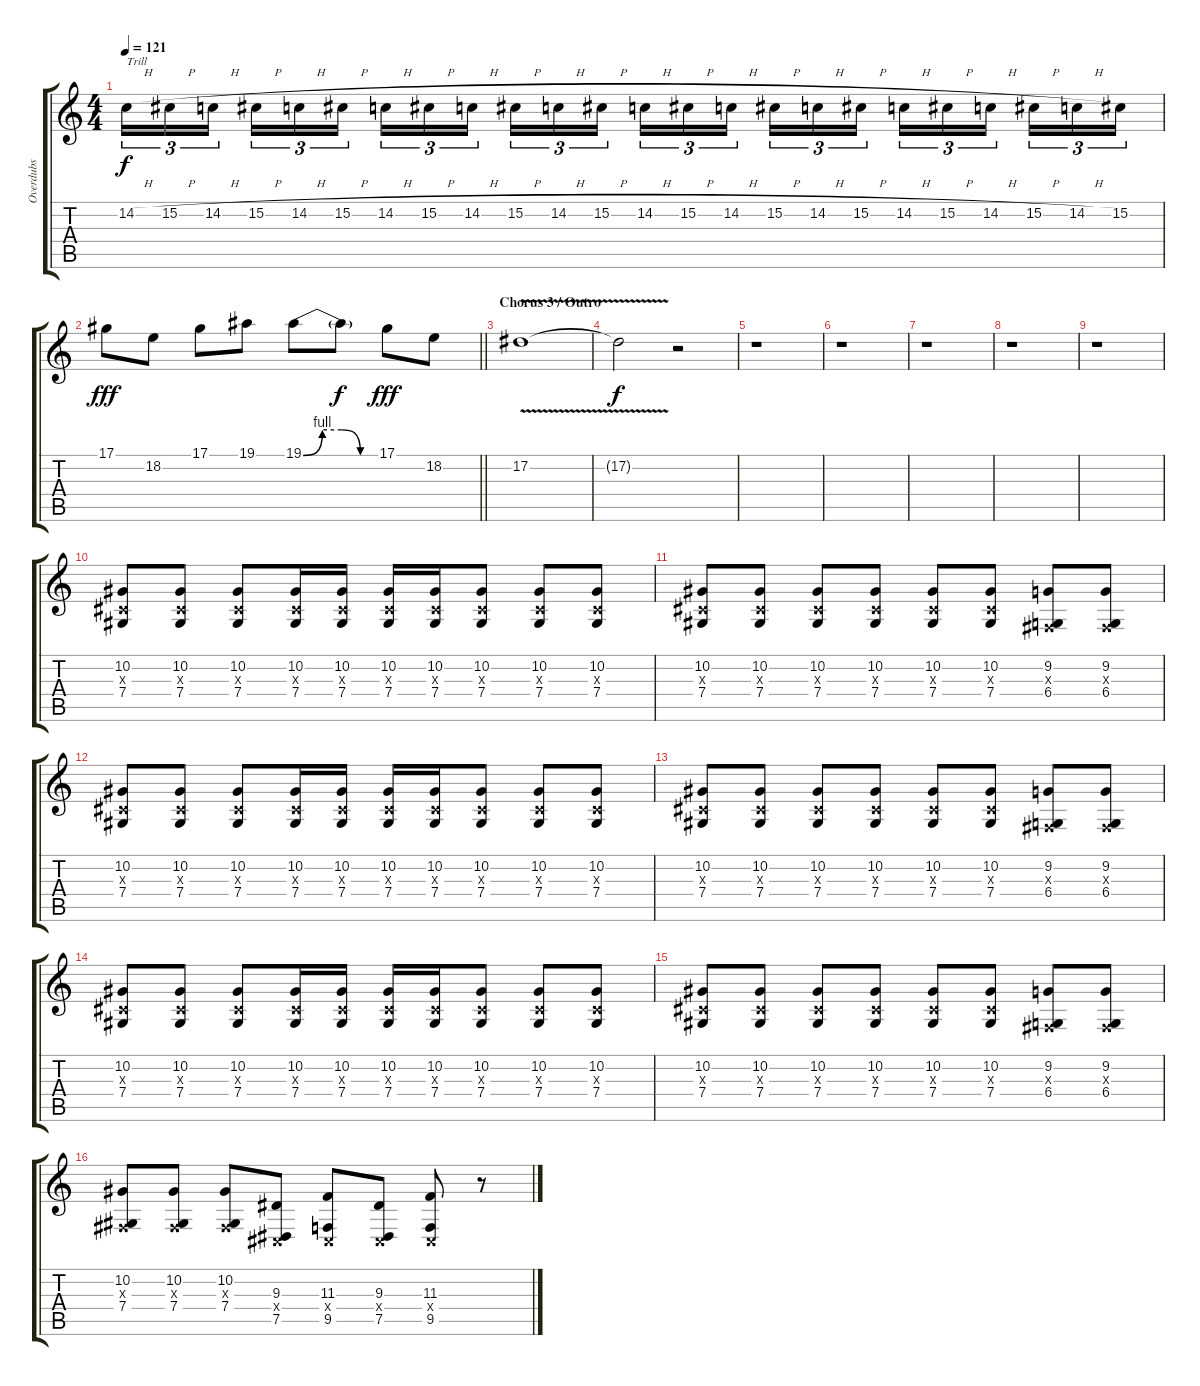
\track ("Overdubs" "Overdubs") {instrument synthbrass1}
\staff {score tabs}
\tuning (Eb4 Bb3 Gb3 Db3 Ab2 Eb2) {hide}
\ts (4 4)
\tempo 121
\clef g2
\ks c
14.2{h}.16{tu (3 2) txt "Trill" dy f} 15.2{h}.16{tu (3 2)} 14.2{h}.16{tu (3 2)} 15.2{h}.16{tu (3 2)} 14.2{h}.16{tu (3 2)} 15.2{h}.16{tu (3 2)} 14.2{h}.16{tu (3 2)} 15.2{h}.16{tu (3 2)} 14.2{h}.16{tu (3 2)} 15.2{h}.16{tu (3 2)} 14.2{h}.16{tu (3 2)} 15.2{h}.16{tu (3 2)} 14.2{h}.16{tu (3 2)} 15.2{h}.16{tu (3 2)} 14.2{h}.16{tu (3 2)} 15.2{h}.16{tu (3 2)} 14.2{h}.16{tu (3 2)} 15.2{h}.16{tu (3 2)} 14.2{h}.16{tu (3 2)} 15.2{h}.16{tu (3 2)} 14.2{h}.16{tu (3 2)} 15.2{h}.16{tu (3 2)} 14.2{h}.16{tu (3 2)} 15.2.16{tu (3 2)} |
\barLineRight lightlight
17.1.8{dy fff} 18.2.8 17.1.8 19.1.8 19.1{be (custom 0 0 15 4 30 4 45 0 60 0)}.8 19.1{t}.8{dy f} 17.1.8{dy fff} 18.2.8 |
\section ("" "Chorus 3 / Outro")
17.2{v}.1{volume 10} |
17.2{t}.2{dy f} r.2 |
r.1 |
r.1 |
r.1 |
r.1 |
r.1 |
(10.2 7.3{x} 7.4).8{volume 16} (10.2 7.3{x} 7.4).8 (10.2 7.3{x} 7.4).8 (10.2 7.3{x} 7.4).16 (10.2 7.3{x} 7.4).16 (10.2 7.3{x} 7.4).16 (10.2 7.3{x} 7.4).16 (10.2 7.3{x} 7.4).8 (10.2 7.3{x} 7.4).8 (10.2 7.3{x} 7.4).8 |
(10.2 7.3{x} 7.4).8 (10.2 7.3{x} 7.4).8 (10.2 7.3{x} 7.4).8 (10.2 7.3{x} 7.4).8 (10.2 7.3{x} 7.4).8 (10.2 7.3{x} 7.4).8 (9.2 0.3{x} 6.4).8 (9.2 0.3{x} 6.4).8 |
(10.2 7.3{x} 7.4).8 (10.2 7.3{x} 7.4).8 (10.2 7.3{x} 7.4).8 (10.2 7.3{x} 7.4).16 (10.2 7.3{x} 7.4).16 (10.2 7.3{x} 7.4).16 (10.2 7.3{x} 7.4).16 (10.2 7.3{x} 7.4).8 (10.2 7.3{x} 7.4).8 (10.2 7.3{x} 7.4).8 |
(10.2 7.3{x} 7.4).8 (10.2 7.3{x} 7.4).8 (10.2 7.3{x} 7.4).8 (10.2 7.3{x} 7.4).8 (10.2 7.3{x} 7.4).8 (10.2 7.3{x} 7.4).8 (9.2 0.3{x} 6.4).8 (9.2 0.3{x} 6.4).8 |
(10.2 7.3{x} 7.4).8 (10.2 7.3{x} 7.4).8 (10.2 7.3{x} 7.4).8 (10.2 7.3{x} 7.4).16 (10.2 7.3{x} 7.4).16 (10.2 7.3{x} 7.4).16 (10.2 7.3{x} 7.4).16 (10.2 7.3{x} 7.4).8 (10.2 7.3{x} 7.4).8 (10.2 7.3{x} 7.4).8 |
(10.2 7.3{x} 7.4).8 (10.2 7.3{x} 7.4).8 (10.2 7.3{x} 7.4).8 (10.2 7.3{x} 7.4).8 (10.2 7.3{x} 7.4).8 (10.2 7.3{x} 7.4).8 (9.2 0.3{x} 6.4).8 (9.2 0.3{x} 6.4).8 |
(10.2 0.3{x} 7.4).8 (10.2 0.3{x} 7.4).8 (10.2 0.3{x} 7.4).8 (9.3 0.4{x} 7.5).8 (11.3 0.4{x} 9.5).8 (9.3 0.4{x} 7.5).8 (11.3 0.4{x} 9.5).8 r.8
